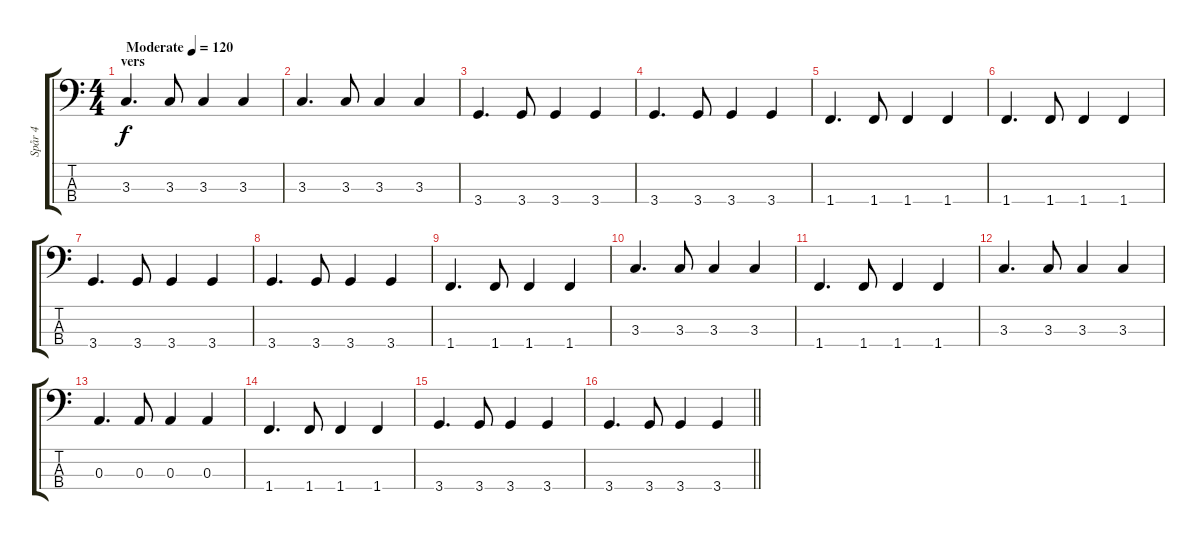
\track ("Spår 4" "Spår 4") {instrument electricbassfinger}
\staff {score tabs}
\tuning (G2 D2 A1 E1) {hide}
\ts (4 4)
\section ("" "vers")
\tempo (120 "Moderate")
\clef f4
\ks c
3.3.4{d dy f instrument electricbassfinger} 3.3.8 3.3.4 3.3.4 |
3.3.4{d} 3.3.8 3.3.4 3.3.4 |
3.4.4{d} 3.4.8 3.4.4 3.4.4 |
3.4.4{d} 3.4.8 3.4.4 3.4.4 |
1.4.4{d} 1.4.8 1.4.4 1.4.4 |
1.4.4{d} 1.4.8 1.4.4 1.4.4 |
3.4.4{d} 3.4.8 3.4.4 3.4.4 |
3.4.4{d} 3.4.8 3.4.4 3.4.4 |
1.4.4{d} 1.4.8 1.4.4 1.4.4 |
3.3.4{d} 3.3.8 3.3.4 3.3.4 |
1.4.4{d} 1.4.8 1.4.4 1.4.4 |
3.3.4{d} 3.3.8 3.3.4 3.3.4 |
0.3.4{d} 0.3.8 0.3.4 0.3.4 |
1.4.4{d} 1.4.8 1.4.4 1.4.4 |
3.4.4{d} 3.4.8 3.4.4 3.4.4 |
\barLineRight lightlight
3.4.4{d} 3.4.8 3.4.4 3.4.4
